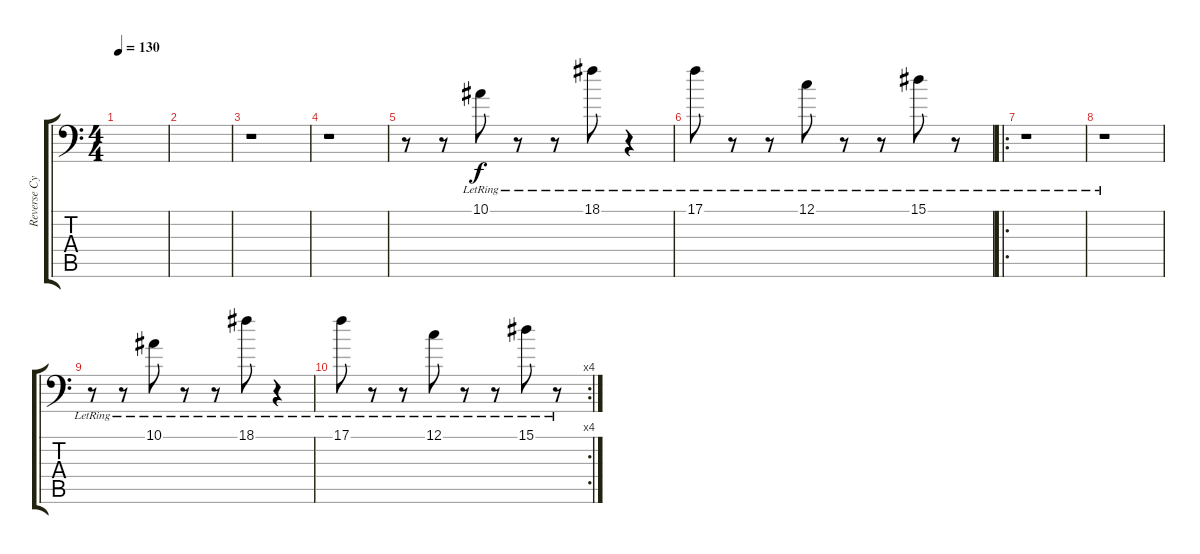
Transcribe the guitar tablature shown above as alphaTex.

\track ("Reverse Cymbal" "Reverse Cy") {instrument acousticgrandpiano}
\staff {score tabs}
\tuning (C4 G3 Eb3 Bb2 F2 Bb1) {hide}
\ts (4 4)
\tempo 130
\clef f4
\ks c
|
|
r.1 |
r.1 |
r.8 r.8 10.1{lr}.8 r.8 r.8 18.1{lr}.8 r.4 |
17.1{lr}.8 r.8 r.8 12.1{lr}.8 r.8 r.8 15.1{lr}.8 r.8 |
\ro
r.1 |
r.1 |
r.8 r.8 10.1{lr}.8 r.8 r.8 18.1{lr}.8 r.4 |
\rc 4
17.1{lr}.8 r.8 r.8 12.1{lr}.8 r.8 r.8 15.1{lr}.8 r.8
